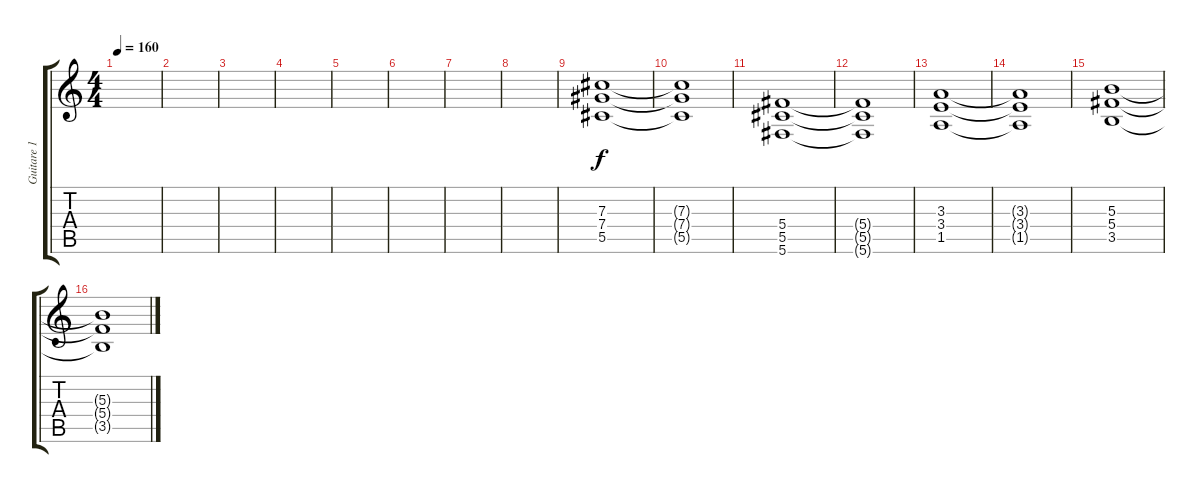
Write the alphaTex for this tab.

\track ("Guitare 1" "Guitare 1") {instrument distortionguitar}
\staff {score tabs}
\tuning (Eb4 Bb3 Gb3 Db3 Ab2 Db2) {hide}
\ts (4 4)
\tempo 160
\clef g2
\ks c
|
|
|
|
|
|
|
|
(7.3 7.4 5.5).1 |
(7.3{t} 7.4{t} 5.5{t}).1 |
(5.4 5.5 5.6).1 |
(5.4{t} 5.5{t} 5.6{t}).1 |
(3.3 3.4 1.5).1 |
(3.3{t} 3.4{t} 1.5{t}).1 |
(5.3 5.4 3.5).1 |
(5.3{t} 5.4{t} 3.5{t}).1
